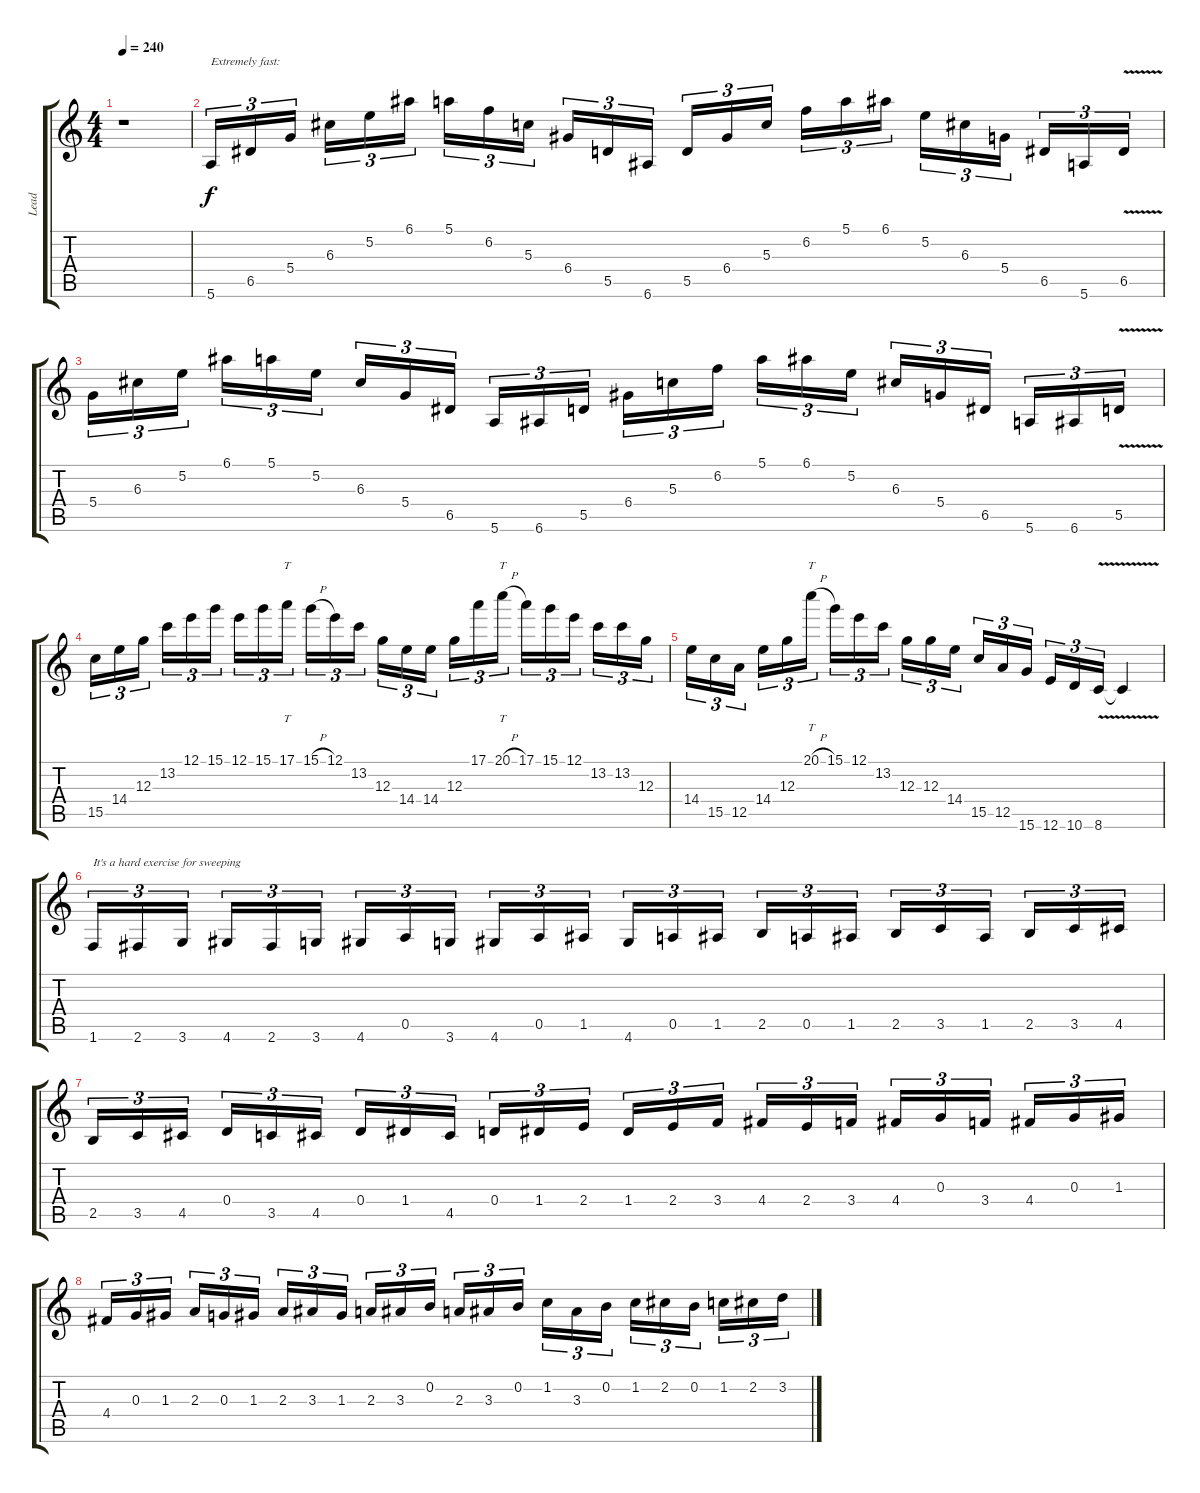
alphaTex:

\track ("Lead" "Lead") {instrument distortionguitar}
\staff {score tabs}
\tuning (E4 B3 G3 D3 A2 E2) {hide}
\ts (4 4)
\tempo 240
\clef g2
\ks c
r.1{dy f} |
5.6.16{tu (3 2) txt "Extremely fast:"} 6.5.16{tu (3 2)} 5.4.16{tu (3 2) beam splitsecondary} 6.3.16{tu (3 2)} 5.2.16{tu (3 2)} 6.1.16{tu (3 2)} 5.1.16{tu (3 2)} 6.2.16{tu (3 2)} 5.3.16{tu (3 2) beam splitsecondary} 6.4.16{tu (3 2)} 5.5.16{tu (3 2)} 6.6.16{tu (3 2)} 5.5.16{tu (3 2)} 6.4.16{tu (3 2)} 5.3.16{tu (3 2) beam splitsecondary} 6.2.16{tu (3 2)} 5.1.16{tu (3 2)} 6.1.16{tu (3 2)} 5.2.16{tu (3 2)} 6.3.16{tu (3 2)} 5.4.16{tu (3 2) beam splitsecondary} 6.5.16{tu (3 2)} 5.6.16{tu (3 2)} 6.5{v}.16{tu (3 2)} |
5.4.16{tu (3 2)} 6.3.16{tu (3 2)} 5.2.16{tu (3 2) beam splitsecondary} 6.1.16{tu (3 2)} 5.1.16{tu (3 2)} 5.2.16{tu (3 2)} 6.3.16{tu (3 2)} 5.4.16{tu (3 2)} 6.5.16{tu (3 2) beam splitsecondary} 5.6.16{tu (3 2)} 6.6.16{tu (3 2)} 5.5.16{tu (3 2)} 6.4.16{tu (3 2)} 5.3.16{tu (3 2)} 6.2.16{tu (3 2) beam splitsecondary} 5.1.16{tu (3 2)} 6.1.16{tu (3 2)} 5.2.16{tu (3 2)} 6.3.16{tu (3 2)} 5.4.16{tu (3 2)} 6.5.16{tu (3 2) beam splitsecondary} 5.6.16{tu (3 2)} 6.6.16{tu (3 2)} 5.5{v}.16{tu (3 2)} |
15.5.16{tu (3 2)} 14.4.16{tu (3 2)} 12.3.16{tu (3 2) beam splitsecondary} 13.2.16{tu (3 2)} 12.1.16{tu (3 2)} 15.1.16{tu (3 2)} 12.1.16{tu (3 2)} 15.1.16{tu (3 2)} 17.1.16{tt tu (3 2) beam splitsecondary} 15.1{h}.16{tu (3 2)} 12.1.16{tu (3 2)} 13.2.16{tu (3 2)} 12.3.16{tu (3 2)} 14.4.16{tu (3 2)} 14.4.16{tu (3 2) beam splitsecondary} 12.3.16{tu (3 2)} 17.1.16{tu (3 2)} 20.1{h}.16{tt tu (3 2)} 17.1.16{tu (3 2)} 15.1.16{tu (3 2)} 12.1.16{tu (3 2) beam splitsecondary} 13.2.16{tu (3 2)} 13.2.16{tu (3 2)} 12.3.16{tu (3 2)} |
14.4.16{tu (3 2)} 15.5.16{tu (3 2)} 12.5.16{tu (3 2) beam splitsecondary} 14.4.16{tu (3 2)} 12.3.16{tu (3 2)} 20.1{h}.16{tt tu (3 2)} 15.1.16{tu (3 2)} 12.1.16{tu (3 2)} 13.2.16{tu (3 2) beam splitsecondary} 12.3.16{tu (3 2)} 12.3.16{tu (3 2)} 14.4.16{tu (3 2)} 15.5.16{tu (3 2)} 12.5.16{tu (3 2)} 15.6.16{tu (3 2) beam splitsecondary} 12.6.16{tu (3 2)} 10.6.16{tu (3 2)} 8.6{v}.16{tu (3 2)} 8.6{t}.4 |
1.6.16{tu (3 2) txt "It's a hard exercise for sweeping"} 2.6.16{tu (3 2)} 3.6.16{tu (3 2) beam splitsecondary} 4.6.16{tu (3 2)} 2.6.16{tu (3 2)} 3.6.16{tu (3 2)} 4.6.16{tu (3 2)} 0.5.16{tu (3 2)} 3.6.16{tu (3 2) beam splitsecondary} 4.6.16{tu (3 2)} 0.5.16{tu (3 2)} 1.5.16{tu (3 2)} 4.6.16{tu (3 2)} 0.5.16{tu (3 2)} 1.5.16{tu (3 2) beam splitsecondary} 2.5.16{tu (3 2)} 0.5.16{tu (3 2)} 1.5.16{tu (3 2)} 2.5.16{tu (3 2)} 3.5.16{tu (3 2)} 1.5.16{tu (3 2) beam splitsecondary} 2.5.16{tu (3 2)} 3.5.16{tu (3 2)} 4.5.16{tu (3 2)} |
2.5.16{tu (3 2)} 3.5.16{tu (3 2)} 4.5.16{tu (3 2) beam splitsecondary} 0.4.16{tu (3 2)} 3.5.16{tu (3 2)} 4.5.16{tu (3 2)} 0.4.16{tu (3 2)} 1.4.16{tu (3 2)} 4.5.16{tu (3 2) beam splitsecondary} 0.4.16{tu (3 2)} 1.4.16{tu (3 2)} 2.4.16{tu (3 2)} 1.4.16{tu (3 2)} 2.4.16{tu (3 2)} 3.4.16{tu (3 2) beam splitsecondary} 4.4.16{tu (3 2)} 2.4.16{tu (3 2)} 3.4.16{tu (3 2)} 4.4.16{tu (3 2)} 0.3.16{tu (3 2)} 3.4.16{tu (3 2) beam splitsecondary} 4.4.16{tu (3 2)} 0.3.16{tu (3 2)} 1.3.16{tu (3 2)} |
4.4.16{tu (3 2)} 0.3.16{tu (3 2)} 1.3.16{tu (3 2) beam splitsecondary} 2.3.16{tu (3 2)} 0.3.16{tu (3 2)} 1.3.16{tu (3 2)} 2.3.16{tu (3 2)} 3.3.16{tu (3 2)} 1.3.16{tu (3 2) beam splitsecondary} 2.3.16{tu (3 2)} 3.3.16{tu (3 2)} 0.2.16{tu (3 2)} 2.3.16{tu (3 2)} 3.3.16{tu (3 2)} 0.2.16{tu (3 2) beam splitsecondary} 1.2.16{tu (3 2)} 3.3.16{tu (3 2)} 0.2.16{tu (3 2)} 1.2.16{tu (3 2)} 2.2.16{tu (3 2)} 0.2.16{tu (3 2) beam splitsecondary} 1.2.16{tu (3 2)} 2.2.16{tu (3 2)} 3.2.16{tu (3 2)}
